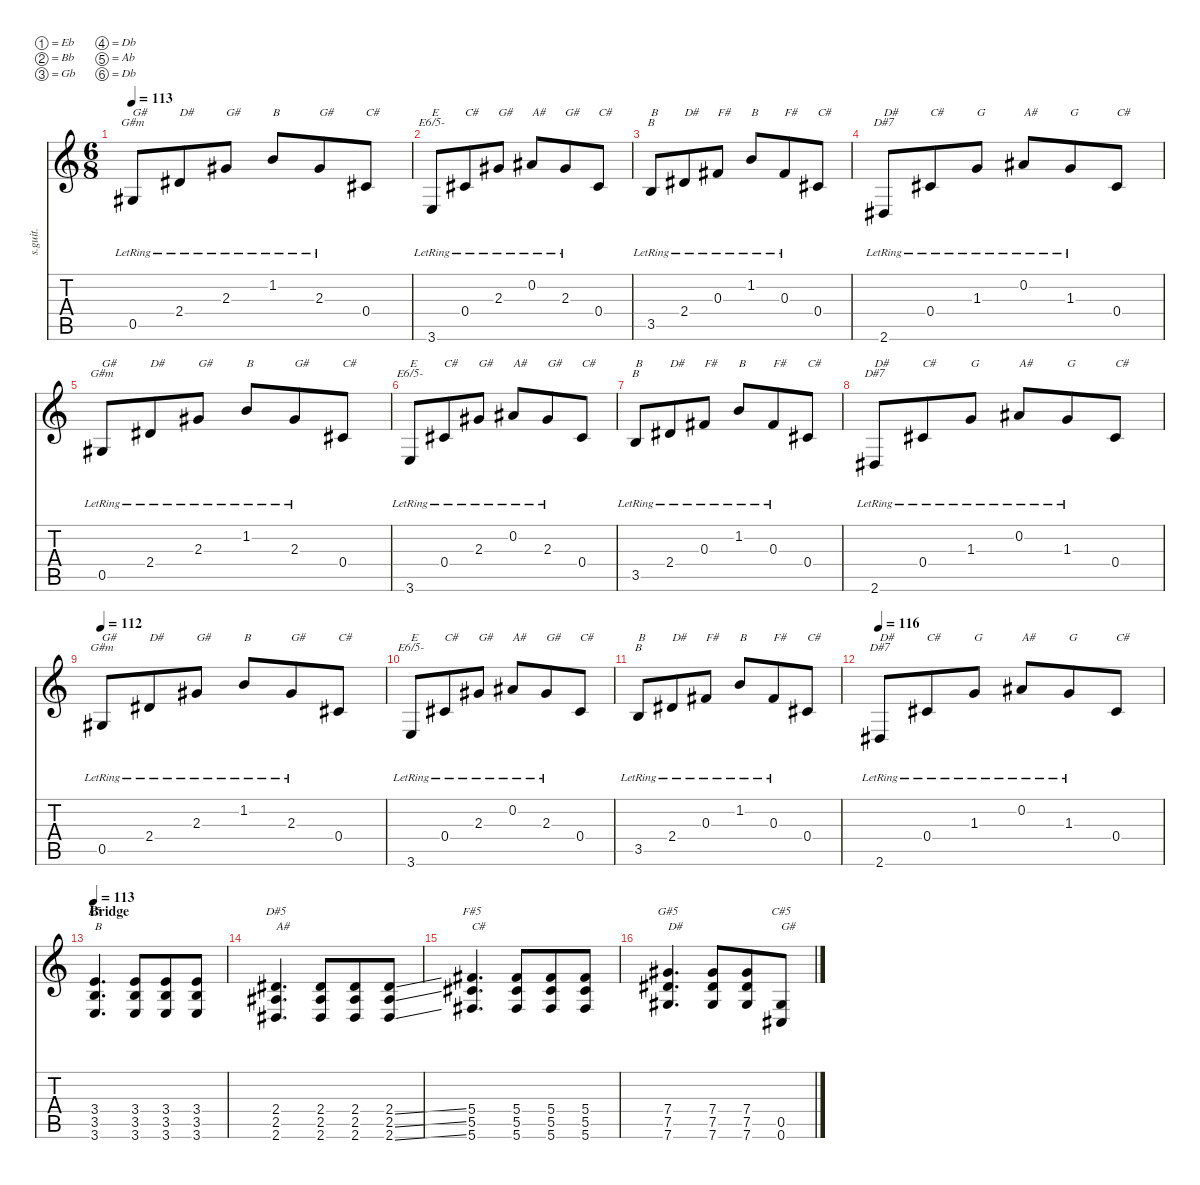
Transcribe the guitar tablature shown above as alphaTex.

\defaultSystemsLayout 4
\hideDynamics
\bracketExtendMode nobrackets
\track ("Daron - Clean Guitar" "s.guit.") {instrument electricguitarclean}
\staff {score tabs}
\tuning (Eb4 Bb3 Gb3 Db3 Ab2 Db2)
\chord ("G#m" 3 1 2 2 0 x) {showdiagram false}
\chord ("E6/5-" 3 1 2 2 0 x) {showdiagram false}
\chord ("B" 3 1 2 2 0 x) {showdiagram false}
\chord ("D#7" 3 1 2 2 0 x) {showdiagram false}
\chord ("G#5" 3 1 2 2 0 x) {showdiagram false}
\chord ("C#5" 3 1 2 2 0 x) {showdiagram false}
\chord ("E5" 3 1 2 2 0 x) {showdiagram false}
\chord ("D#5" 3 1 2 2 0 x) {showdiagram false}
\chord ("F#5" 3 1 2 2 0 x) {showdiagram false}
\ts (6 8)
\tempo 113
\clef g2
\ks c
0.5{lr acc #}.8{ch "G#m" txt "G#" lyrics (0 "") lyrics (1 "") lyrics (2 "") lyrics (3 "") lyrics (4 "") dy f} 2.4{lr acc #}.8{txt "D#" lyrics (0 "") lyrics (1 "") lyrics (2 "") lyrics (3 "") lyrics (4 "")} 2.3{lr acc #}.8{txt "G#" lyrics (0 "") lyrics (1 "") lyrics (2 "") lyrics (3 "") lyrics (4 "")} 1.2{lr}.8{txt "B" lyrics (0 "") lyrics (1 "") lyrics (2 "") lyrics (3 "") lyrics (4 "")} 2.3{lr acc #}.8{txt "G#" lyrics (0 "") lyrics (1 "") lyrics (2 "") lyrics (3 "") lyrics (4 "")} 0.4{acc #}.8{txt "C#" lyrics (0 "") lyrics (1 "") lyrics (2 "") lyrics (3 "") lyrics (4 "")} |
3.6{lr}.8{ch "E6/5-" txt "E" lyrics (0 "") lyrics (1 "") lyrics (2 "") lyrics (3 "") lyrics (4 "")} 0.4{lr acc #}.8{txt "C#" lyrics (0 "") lyrics (1 "") lyrics (2 "") lyrics (3 "") lyrics (4 "")} 2.3{lr acc #}.8{txt "G#" lyrics (0 "") lyrics (1 "") lyrics (2 "") lyrics (3 "") lyrics (4 "")} 0.2{lr acc #}.8{txt "A#" lyrics (0 "") lyrics (1 "") lyrics (2 "") lyrics (3 "") lyrics (4 "")} 2.3{lr acc #}.8{txt "G#" lyrics (0 "") lyrics (1 "") lyrics (2 "") lyrics (3 "") lyrics (4 "")} 0.4{acc #}.8{txt "C#" lyrics (0 "") lyrics (1 "") lyrics (2 "") lyrics (3 "") lyrics (4 "")} |
3.5{lr}.8{ch "B" txt "B" lyrics (0 "") lyrics (1 "") lyrics (2 "") lyrics (3 "") lyrics (4 "")} 2.4{lr acc #}.8{txt "D#" lyrics (0 "") lyrics (1 "") lyrics (2 "") lyrics (3 "") lyrics (4 "")} 0.3{lr acc #}.8{txt "F#" lyrics (0 "") lyrics (1 "") lyrics (2 "") lyrics (3 "") lyrics (4 "")} 1.2{lr}.8{txt "B" lyrics (0 "") lyrics (1 "") lyrics (2 "") lyrics (3 "") lyrics (4 "")} 0.3{lr acc #}.8{txt "F#" lyrics (0 "") lyrics (1 "") lyrics (2 "") lyrics (3 "") lyrics (4 "")} 0.4{acc #}.8{txt "C#" lyrics (0 "") lyrics (1 "") lyrics (2 "") lyrics (3 "") lyrics (4 "")} |
2.6{lr acc #}.8{ch "D#7" txt "D#" lyrics (0 "") lyrics (1 "") lyrics (2 "") lyrics (3 "") lyrics (4 "")} 0.4{lr acc #}.8{txt "C#" lyrics (0 "") lyrics (1 "") lyrics (2 "") lyrics (3 "") lyrics (4 "")} 1.3{lr}.8{txt "G" lyrics (0 "") lyrics (1 "") lyrics (2 "") lyrics (3 "") lyrics (4 "")} 0.2{lr acc #}.8{txt "A#" lyrics (0 "") lyrics (1 "") lyrics (2 "") lyrics (3 "") lyrics (4 "")} 1.3{lr}.8{txt "G" lyrics (0 "") lyrics (1 "") lyrics (2 "") lyrics (3 "") lyrics (4 "")} 0.4{acc #}.8{txt "C#" lyrics (0 "") lyrics (1 "") lyrics (2 "") lyrics (3 "") lyrics (4 "")} |
0.5{lr acc #}.8{ch "G#m" txt "G#" lyrics (0 "") lyrics (1 "") lyrics (2 "") lyrics (3 "") lyrics (4 "")} 2.4{lr acc #}.8{txt "D#" lyrics (0 "") lyrics (1 "") lyrics (2 "") lyrics (3 "") lyrics (4 "")} 2.3{lr acc #}.8{txt "G#" lyrics (0 "") lyrics (1 "") lyrics (2 "") lyrics (3 "") lyrics (4 "")} 1.2{lr}.8{txt "B" lyrics (0 "") lyrics (1 "") lyrics (2 "") lyrics (3 "") lyrics (4 "")} 2.3{lr acc #}.8{txt "G#" lyrics (0 "") lyrics (1 "") lyrics (2 "") lyrics (3 "") lyrics (4 "")} 0.4{acc #}.8{txt "C#" lyrics (0 "") lyrics (1 "") lyrics (2 "") lyrics (3 "") lyrics (4 "")} |
3.6{lr}.8{ch "E6/5-" txt "E" lyrics (0 "") lyrics (1 "") lyrics (2 "") lyrics (3 "") lyrics (4 "")} 0.4{lr acc #}.8{txt "C#" lyrics (0 "") lyrics (1 "") lyrics (2 "") lyrics (3 "") lyrics (4 "")} 2.3{lr acc #}.8{txt "G#" lyrics (0 "") lyrics (1 "") lyrics (2 "") lyrics (3 "") lyrics (4 "")} 0.2{lr acc #}.8{txt "A#" lyrics (0 "") lyrics (1 "") lyrics (2 "") lyrics (3 "") lyrics (4 "")} 2.3{lr acc #}.8{txt "G#" lyrics (0 "") lyrics (1 "") lyrics (2 "") lyrics (3 "") lyrics (4 "")} 0.4{acc #}.8{txt "C#" lyrics (0 "") lyrics (1 "") lyrics (2 "") lyrics (3 "") lyrics (4 "")} |
3.5{lr}.8{ch "B" txt "B" lyrics (0 "") lyrics (1 "") lyrics (2 "") lyrics (3 "") lyrics (4 "")} 2.4{lr acc #}.8{txt "D#" lyrics (0 "") lyrics (1 "") lyrics (2 "") lyrics (3 "") lyrics (4 "")} 0.3{lr acc #}.8{txt "F#" lyrics (0 "") lyrics (1 "") lyrics (2 "") lyrics (3 "") lyrics (4 "")} 1.2{lr}.8{txt "B" lyrics (0 "") lyrics (1 "") lyrics (2 "") lyrics (3 "") lyrics (4 "")} 0.3{lr acc #}.8{txt "F#" lyrics (0 "") lyrics (1 "") lyrics (2 "") lyrics (3 "") lyrics (4 "")} 0.4{acc #}.8{txt "C#" lyrics (0 "") lyrics (1 "") lyrics (2 "") lyrics (3 "") lyrics (4 "")} |
2.6{lr acc #}.8{ch "D#7" txt "D#" lyrics (0 "") lyrics (1 "") lyrics (2 "") lyrics (3 "") lyrics (4 "")} 0.4{lr acc #}.8{txt "C#" lyrics (0 "") lyrics (1 "") lyrics (2 "") lyrics (3 "") lyrics (4 "")} 1.3{lr}.8{txt "G" lyrics (0 "") lyrics (1 "") lyrics (2 "") lyrics (3 "") lyrics (4 "")} 0.2{lr acc #}.8{txt "A#" lyrics (0 "") lyrics (1 "") lyrics (2 "") lyrics (3 "") lyrics (4 "")} 1.3{lr}.8{txt "G" lyrics (0 "") lyrics (1 "") lyrics (2 "") lyrics (3 "") lyrics (4 "")} 0.4{acc #}.8{txt "C#" lyrics (0 "") lyrics (1 "") lyrics (2 "") lyrics (3 "") lyrics (4 "")} |
\tempo 112
0.5{lr acc #}.8{ch "G#m" txt "G#" lyrics (0 "") lyrics (1 "") lyrics (2 "") lyrics (3 "") lyrics (4 "")} 2.4{lr acc #}.8{txt "D#" lyrics (0 "") lyrics (1 "") lyrics (2 "") lyrics (3 "") lyrics (4 "")} 2.3{lr acc #}.8{txt "G#" lyrics (0 "") lyrics (1 "") lyrics (2 "") lyrics (3 "") lyrics (4 "")} 1.2{lr}.8{txt "B" lyrics (0 "") lyrics (1 "") lyrics (2 "") lyrics (3 "") lyrics (4 "")} 2.3{lr acc #}.8{txt "G#" lyrics (0 "") lyrics (1 "") lyrics (2 "") lyrics (3 "") lyrics (4 "")} 0.4{acc #}.8{txt "C#" lyrics (0 "") lyrics (1 "") lyrics (2 "") lyrics (3 "") lyrics (4 "")} |
3.6{lr}.8{ch "E6/5-" txt "E" lyrics (0 "") lyrics (1 "") lyrics (2 "") lyrics (3 "") lyrics (4 "")} 0.4{lr acc #}.8{txt "C#" lyrics (0 "") lyrics (1 "") lyrics (2 "") lyrics (3 "") lyrics (4 "")} 2.3{lr acc #}.8{txt "G#" lyrics (0 "") lyrics (1 "") lyrics (2 "") lyrics (3 "") lyrics (4 "")} 0.2{lr acc #}.8{txt "A#" lyrics (0 "") lyrics (1 "") lyrics (2 "") lyrics (3 "") lyrics (4 "")} 2.3{lr acc #}.8{txt "G#" lyrics (0 "") lyrics (1 "") lyrics (2 "") lyrics (3 "") lyrics (4 "")} 0.4{acc #}.8{txt "C#" lyrics (0 "") lyrics (1 "") lyrics (2 "") lyrics (3 "") lyrics (4 "")} |
3.5{lr}.8{ch "B" txt "B" lyrics (0 "") lyrics (1 "") lyrics (2 "") lyrics (3 "") lyrics (4 "")} 2.4{lr acc #}.8{txt "D#" lyrics (0 "") lyrics (1 "") lyrics (2 "") lyrics (3 "") lyrics (4 "")} 0.3{lr acc #}.8{txt "F#" lyrics (0 "") lyrics (1 "") lyrics (2 "") lyrics (3 "") lyrics (4 "")} 1.2{lr}.8{txt "B" lyrics (0 "") lyrics (1 "") lyrics (2 "") lyrics (3 "") lyrics (4 "")} 0.3{lr acc #}.8{txt "F#" lyrics (0 "") lyrics (1 "") lyrics (2 "") lyrics (3 "") lyrics (4 "")} 0.4{acc #}.8{txt "C#" lyrics (0 "") lyrics (1 "") lyrics (2 "") lyrics (3 "") lyrics (4 "")} |
\tempo 116
2.6{lr acc #}.8{ch "D#7" txt "D#" lyrics (0 "") lyrics (1 "") lyrics (2 "") lyrics (3 "") lyrics (4 "")} 0.4{lr acc #}.8{txt "C#" lyrics (0 "") lyrics (1 "") lyrics (2 "") lyrics (3 "") lyrics (4 "")} 1.3{lr}.8{txt "G" lyrics (0 "") lyrics (1 "") lyrics (2 "") lyrics (3 "") lyrics (4 "")} 0.2{lr acc #}.8{txt "A#" lyrics (0 "") lyrics (1 "") lyrics (2 "") lyrics (3 "") lyrics (4 "")} 1.3{lr}.8{txt "G" lyrics (0 "") lyrics (1 "") lyrics (2 "") lyrics (3 "") lyrics (4 "")} 0.4{acc #}.8{txt "C#" lyrics (0 "") lyrics (1 "") lyrics (2 "") lyrics (3 "") lyrics (4 "")} |
\section ("" "Bridge")
\tempo 113
(3.4 3.5 3.6).4{d ch "E5" txt "B" lyrics (0 "") lyrics (1 "") lyrics (2 "") lyrics (3 "") lyrics (4 "") dy ppp} (3.4 3.5 3.6).8{lyrics (0 "") lyrics (1 "") lyrics (2 "") lyrics (3 "") lyrics (4 "")} (3.4 3.5 3.6).8{lyrics (0 "") lyrics (1 "") lyrics (2 "") lyrics (3 "") lyrics (4 "")} (3.4 3.5 3.6).8{lyrics (0 "") lyrics (1 "") lyrics (2 "") lyrics (3 "") lyrics (4 "")} |
(2.4{acc #} 2.5{acc #} 2.6{acc #}).4{d ch "D#5" txt "A#" lyrics (0 "") lyrics (1 "") lyrics (2 "") lyrics (3 "") lyrics (4 "")} (2.4{acc #} 2.5{acc #} 2.6{acc #}).8{lyrics (0 "") lyrics (1 "") lyrics (2 "") lyrics (3 "") lyrics (4 "")} (2.4{acc #} 2.5{acc #} 2.6{acc #}).8{lyrics (0 "") lyrics (1 "") lyrics (2 "") lyrics (3 "") lyrics (4 "")} (2.4{ss acc #} 2.5{ss acc #} 2.6{ss acc #}).8{lyrics (0 "") lyrics (1 "") lyrics (2 "") lyrics (3 "") lyrics (4 "")} |
(5.4{acc #} 5.5{acc #} 5.6{acc #}).4{d ch "F#5" txt "C#" lyrics (0 "") lyrics (1 "") lyrics (2 "") lyrics (3 "") lyrics (4 "")} (5.4{acc #} 5.5{acc #} 5.6{acc #}).8{lyrics (0 "") lyrics (1 "") lyrics (2 "") lyrics (3 "") lyrics (4 "")} (5.4{acc #} 5.5{acc #} 5.6{acc #}).8{lyrics (0 "") lyrics (1 "") lyrics (2 "") lyrics (3 "") lyrics (4 "")} (5.4{acc #} 5.5{acc #} 5.6{acc #}).8{lyrics (0 "") lyrics (1 "") lyrics (2 "") lyrics (3 "") lyrics (4 "")} |
(7.4{acc #} 7.5{acc #} 7.6{acc #}).4{d ch "G#5" txt "D#" lyrics (0 "") lyrics (1 "") lyrics (2 "") lyrics (3 "") lyrics (4 "")} (7.4{acc #} 7.5{acc #} 7.6{acc #}).8{lyrics (0 "") lyrics (1 "") lyrics (2 "") lyrics (3 "") lyrics (4 "")} (7.4{acc #} 7.5{acc #} 7.6{acc #}).8{lyrics (0 "") lyrics (1 "") lyrics (2 "") lyrics (3 "") lyrics (4 "")} (0.5{acc #} 0.6{acc #}).8{ch "C#5" txt "G#" lyrics (0 "") lyrics (1 "") lyrics (2 "") lyrics (3 "") lyrics (4 "")}
